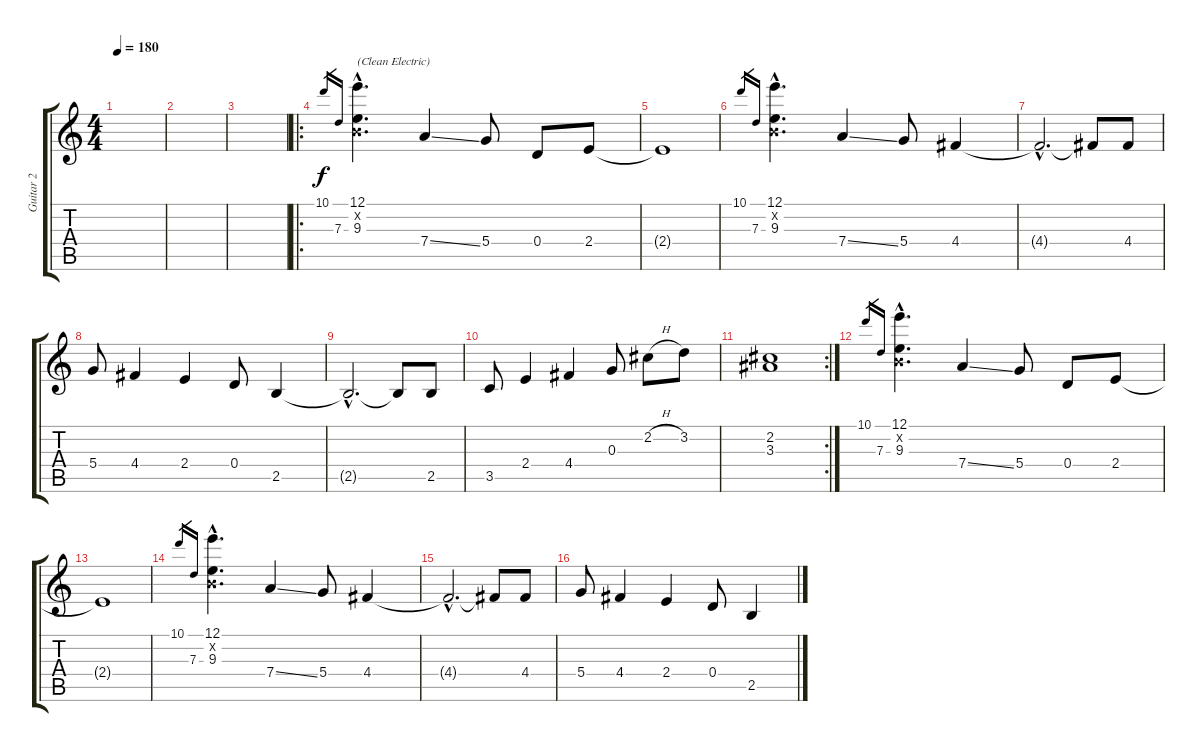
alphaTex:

\track ("Guitar 2" "Guitar 2") {instrument distortionguitar}
\staff {score tabs}
\tuning (E4 B3 G3 D3 A2 E2) {hide}
\ts (4 4)
\tempo 180
\clef g2
\ks c
|
|
|
\ro
10.1.16{gr} 7.3.16{gr} (12.1{hac} 0.2{hac x} 9.3{hac}).4{d txt "(Clean Electric)" volume 16 instrument electricguitarclean} 7.4{ss}.4 5.4.8 0.4.8 2.4.8 |
2.4{t}.1 |
10.1.16{gr} 7.3.16{gr} (12.1{hac} 0.2{hac x} 9.3{hac}).4{d} 7.4{ss}.4 5.4.8 4.4.4 |
4.4{hac t}.2{d} 4.4{t}.8 4.4.8 |
5.4.8 4.4.4 2.4.4 0.4.8 2.5.4 |
2.5{hac t}.2{d} 2.5{t}.8 2.5.8 |
3.5.8 2.4.4 4.4.4 0.3.8 2.2{h}.8 3.2.8 |
\rc 2
(2.2 3.3).1 |
10.1.16{gr} 7.3.16{gr} (12.1{hac} 0.2{hac x} 9.3{hac}).4{d} 7.4{ss}.4 5.4.8 0.4.8 2.4.8 |
2.4{t}.1 |
10.1.16{gr} 7.3.16{gr} (12.1{hac} 0.2{hac x} 9.3{hac}).4{d} 7.4{ss}.4 5.4.8 4.4.4 |
4.4{hac t}.2{d} 4.4{t}.8 4.4.8 |
5.4.8 4.4.4 2.4.4 0.4.8 2.5.4
